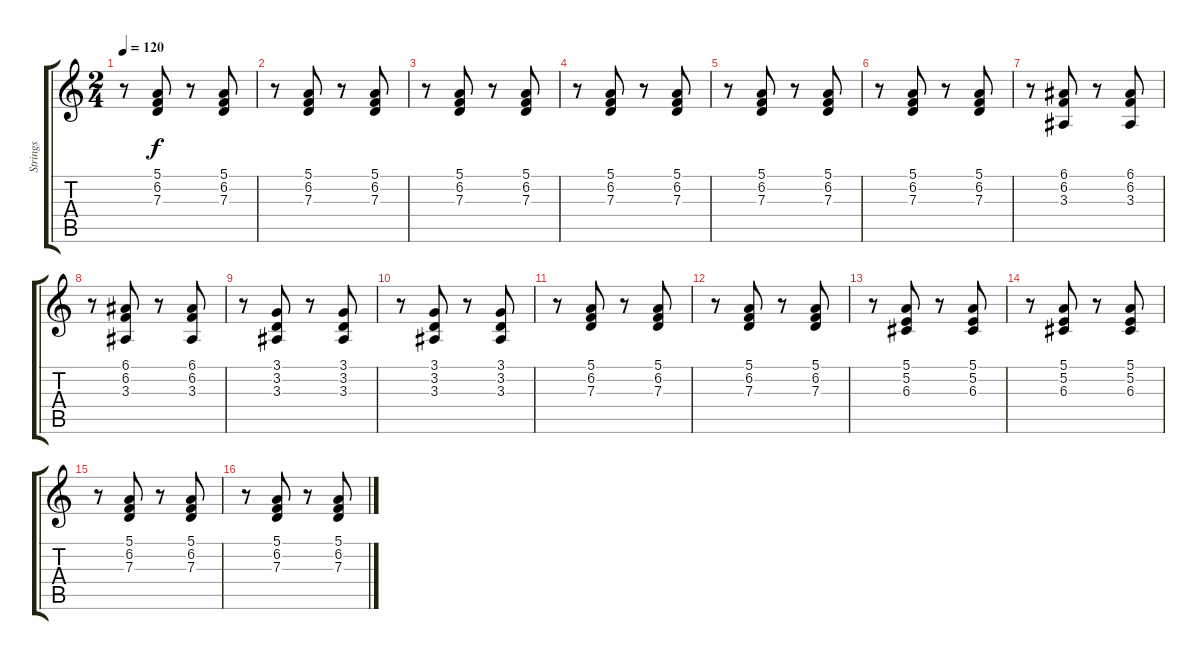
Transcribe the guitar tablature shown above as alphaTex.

\track ("Strings" "Strings") {instrument orchestralharp}
\staff {score tabs}
\tuning (E4 B3 G3 D3 A2 E2) {hide}
\ts (2 4)
\tempo 120
\clef g2
\ks c
r.8{dy f} (5.1 6.2 7.3).8 r.8 (5.1 6.2 7.3).8 |
r.8 (5.1 6.2 7.3).8 r.8 (5.1 6.2 7.3).8 |
r.8 (5.1 6.2 7.3).8 r.8 (5.1 6.2 7.3).8 |
r.8 (5.1 6.2 7.3).8 r.8 (5.1 6.2 7.3).8 |
r.8 (5.1 6.2 7.3).8 r.8 (5.1 6.2 7.3).8 |
r.8 (5.1 6.2 7.3).8 r.8 (5.1 6.2 7.3).8 |
r.8 (6.1 6.2 3.3).8 r.8 (6.1 6.2 3.3).8 |
r.8 (6.1 6.2 3.3).8 r.8 (6.1 6.2 3.3).8 |
r.8 (3.1 3.2 3.3).8 r.8 (3.1 3.2 3.3).8 |
r.8 (3.1 3.2 3.3).8 r.8 (3.1 3.2 3.3).8 |
r.8 (5.1 6.2 7.3).8 r.8 (5.1 6.2 7.3).8 |
r.8 (5.1 6.2 7.3).8 r.8 (5.1 6.2 7.3).8 |
r.8 (5.1 5.2 6.3).8 r.8 (5.1 5.2 6.3).8 |
r.8 (5.1 5.2 6.3).8 r.8 (5.1 5.2 6.3).8 |
r.8 (5.1 6.2 7.3).8 r.8 (5.1 6.2 7.3).8 |
r.8 (5.1 6.2 7.3).8 r.8 (5.1 6.2 7.3).8
